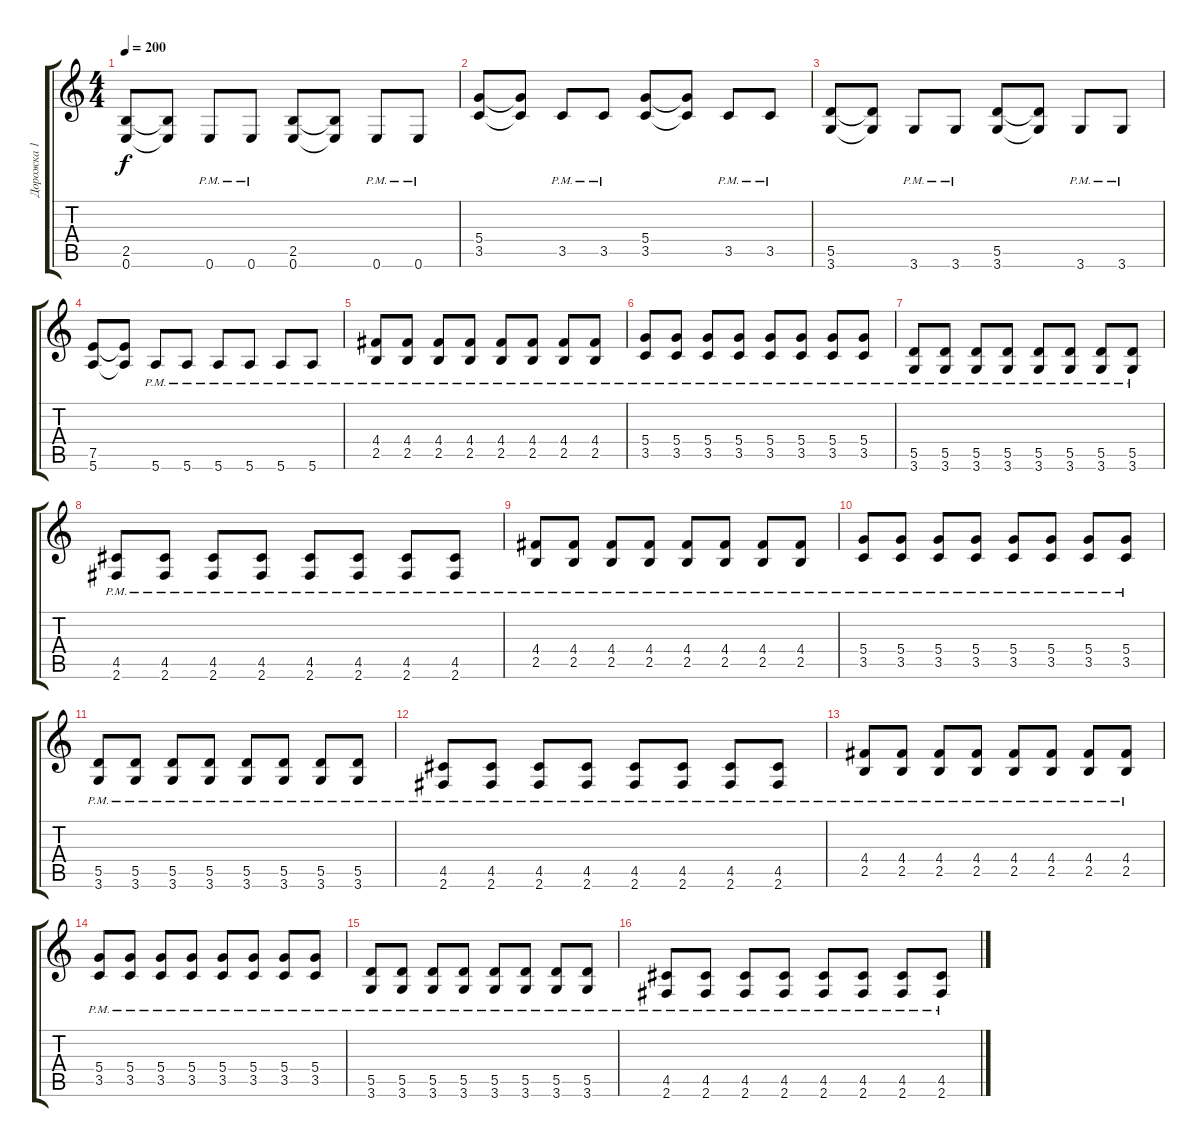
\track ("Дорожка 1" "Дорожка 1") {instrument distortionguitar}
\staff {score tabs}
\tuning (E4 B3 G3 D3 A2 E2) {hide}
\ts (4 4)
\tempo 200
\clef g2
\ks c
(2.5 0.6).8{dy f} (2.5{t} 0.6{t}).8 0.6{pm}.8 0.6{pm}.8 (2.5 0.6).8 (2.5{t} 0.6{t}).8 0.6{pm}.8 0.6{pm}.8 |
(5.4 3.5).8 (5.4{t} 3.5{t}).8 3.5{pm}.8 3.5{pm}.8 (5.4 3.5).8 (5.4{t} 3.5{t}).8 3.5{pm}.8 3.5{pm}.8 |
(5.5 3.6).8 (5.5{t} 3.6{t}).8 3.6{pm}.8 3.6{pm}.8 (5.5 3.6).8 (5.5{t} 3.6{t}).8 3.6{pm}.8 3.6{pm}.8 |
(7.5 5.6).8 (7.5{t} 5.6{t}).8 5.6{pm}.8 5.6{pm}.8 5.6{pm}.8 5.6{pm}.8 5.6{pm}.8 5.6{pm}.8 |
(4.4{pm} 2.5{pm}).8 (4.4{pm} 2.5{pm}).8 (4.4{pm} 2.5{pm}).8 (4.4{pm} 2.5{pm}).8 (4.4{pm} 2.5{pm}).8 (4.4{pm} 2.5{pm}).8 (4.4{pm} 2.5{pm}).8 (4.4{pm} 2.5{pm}).8 |
(5.4{pm} 3.5{pm}).8 (5.4{pm} 3.5{pm}).8 (5.4{pm} 3.5{pm}).8 (5.4{pm} 3.5{pm}).8 (5.4{pm} 3.5{pm}).8 (5.4{pm} 3.5{pm}).8 (5.4{pm} 3.5{pm}).8 (5.4{pm} 3.5{pm}).8 |
(5.5{pm} 3.6{pm}).8 (5.5{pm} 3.6{pm}).8 (5.5{pm} 3.6{pm}).8 (5.5{pm} 3.6{pm}).8 (5.5{pm} 3.6{pm}).8 (5.5{pm} 3.6{pm}).8 (5.5{pm} 3.6{pm}).8 (5.5{pm} 3.6{pm}).8 |
(4.5{pm} 2.6{pm}).8 (4.5{pm} 2.6{pm}).8 (4.5{pm} 2.6{pm}).8 (4.5{pm} 2.6{pm}).8 (4.5{pm} 2.6{pm}).8 (4.5{pm} 2.6{pm}).8 (4.5{pm} 2.6{pm}).8 (4.5{pm} 2.6{pm}).8 |
(4.4{pm} 2.5{pm}).8 (4.4{pm} 2.5{pm}).8 (4.4{pm} 2.5{pm}).8 (4.4{pm} 2.5{pm}).8 (4.4{pm} 2.5{pm}).8 (4.4{pm} 2.5{pm}).8 (4.4{pm} 2.5{pm}).8 (4.4{pm} 2.5{pm}).8 |
(5.4{pm} 3.5{pm}).8 (5.4{pm} 3.5{pm}).8 (5.4{pm} 3.5{pm}).8 (5.4{pm} 3.5{pm}).8 (5.4{pm} 3.5{pm}).8 (5.4{pm} 3.5{pm}).8 (5.4{pm} 3.5{pm}).8 (5.4{pm} 3.5{pm}).8 |
(5.5{pm} 3.6{pm}).8 (5.5{pm} 3.6{pm}).8 (5.5{pm} 3.6{pm}).8 (5.5{pm} 3.6{pm}).8 (5.5{pm} 3.6{pm}).8 (5.5{pm} 3.6{pm}).8 (5.5{pm} 3.6{pm}).8 (5.5{pm} 3.6{pm}).8 |
(4.5{pm} 2.6{pm}).8 (4.5{pm} 2.6{pm}).8 (4.5{pm} 2.6{pm}).8 (4.5{pm} 2.6{pm}).8 (4.5{pm} 2.6{pm}).8 (4.5{pm} 2.6{pm}).8 (4.5{pm} 2.6{pm}).8 (4.5{pm} 2.6{pm}).8 |
(4.4{pm} 2.5{pm}).8 (4.4{pm} 2.5{pm}).8 (4.4{pm} 2.5{pm}).8 (4.4{pm} 2.5{pm}).8 (4.4{pm} 2.5{pm}).8 (4.4{pm} 2.5{pm}).8 (4.4{pm} 2.5{pm}).8 (4.4{pm} 2.5{pm}).8 |
(5.4{pm} 3.5{pm}).8 (5.4{pm} 3.5{pm}).8 (5.4{pm} 3.5{pm}).8 (5.4{pm} 3.5{pm}).8 (5.4{pm} 3.5{pm}).8 (5.4{pm} 3.5{pm}).8 (5.4{pm} 3.5{pm}).8 (5.4{pm} 3.5{pm}).8 |
(5.5{pm} 3.6{pm}).8 (5.5{pm} 3.6{pm}).8 (5.5{pm} 3.6{pm}).8 (5.5{pm} 3.6{pm}).8 (5.5{pm} 3.6{pm}).8 (5.5{pm} 3.6{pm}).8 (5.5{pm} 3.6{pm}).8 (5.5{pm} 3.6{pm}).8 |
(4.5{pm} 2.6{pm}).8 (4.5{pm} 2.6{pm}).8 (4.5{pm} 2.6{pm}).8 (4.5{pm} 2.6{pm}).8 (4.5{pm} 2.6{pm}).8 (4.5{pm} 2.6{pm}).8 (4.5{pm} 2.6{pm}).8 (4.5{pm} 2.6{pm}).8
